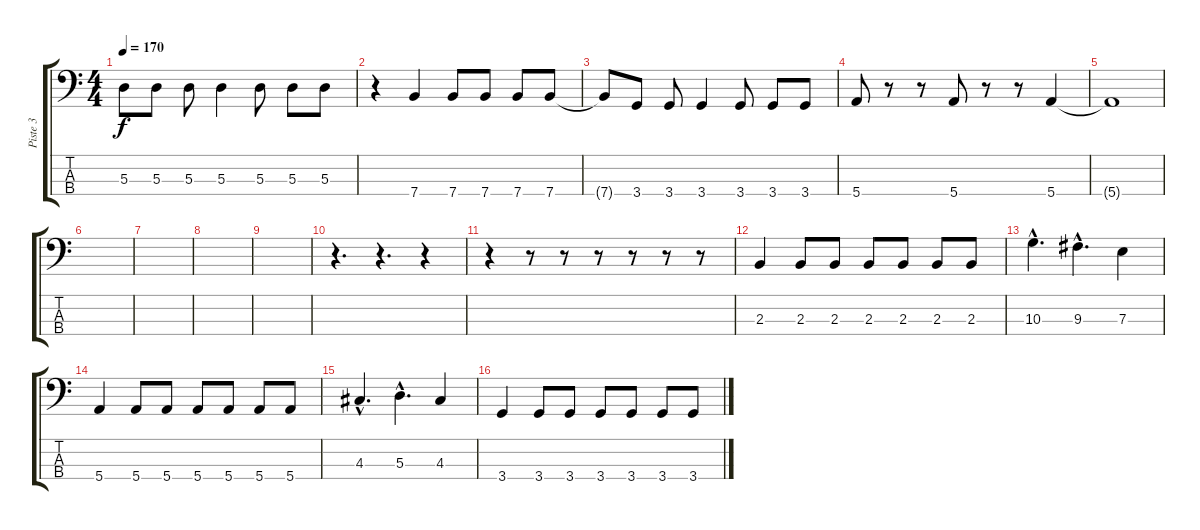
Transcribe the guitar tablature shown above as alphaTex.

\track ("Piste 3" "Piste 3") {instrument electricbasspick}
\staff {score tabs}
\tuning (G2 D2 A1 E1) {hide}
\ts (4 4)
\tempo 170
\clef f4
\ks c
5.3{t}.8{dy f} 5.3.8 5.3.8 5.3.4 5.3.8 5.3.8 5.3.8 |
r.4 7.4.4 7.4.8 7.4.8 7.4.8 7.4.8 |
7.4{t}.8 3.4.8 3.4.8 3.4.4 3.4.8 3.4.8 3.4.8 |
5.4.8 r.8 r.8 5.4.8 r.8 r.8 5.4.4 |
5.4{t}.1 |
|
|
|
|
r.4{d} r.4{d} r.4 |
r.4 r.8 r.8 r.8 r.8 r.8 r.8 |
2.3.4 2.3.8 2.3.8 2.3.8 2.3.8 2.3.8 2.3.8 |
10.3{hac}.4{d} 9.3{hac}.4{d} 7.3.4 |
5.4.4 5.4.8 5.4.8 5.4.8 5.4.8 5.4.8 5.4.8 |
4.3{hac}.4{d} 5.3{hac}.4{d} 4.3.4 |
3.4.4 3.4.8 3.4.8 3.4.8 3.4.8 3.4.8 3.4.8
